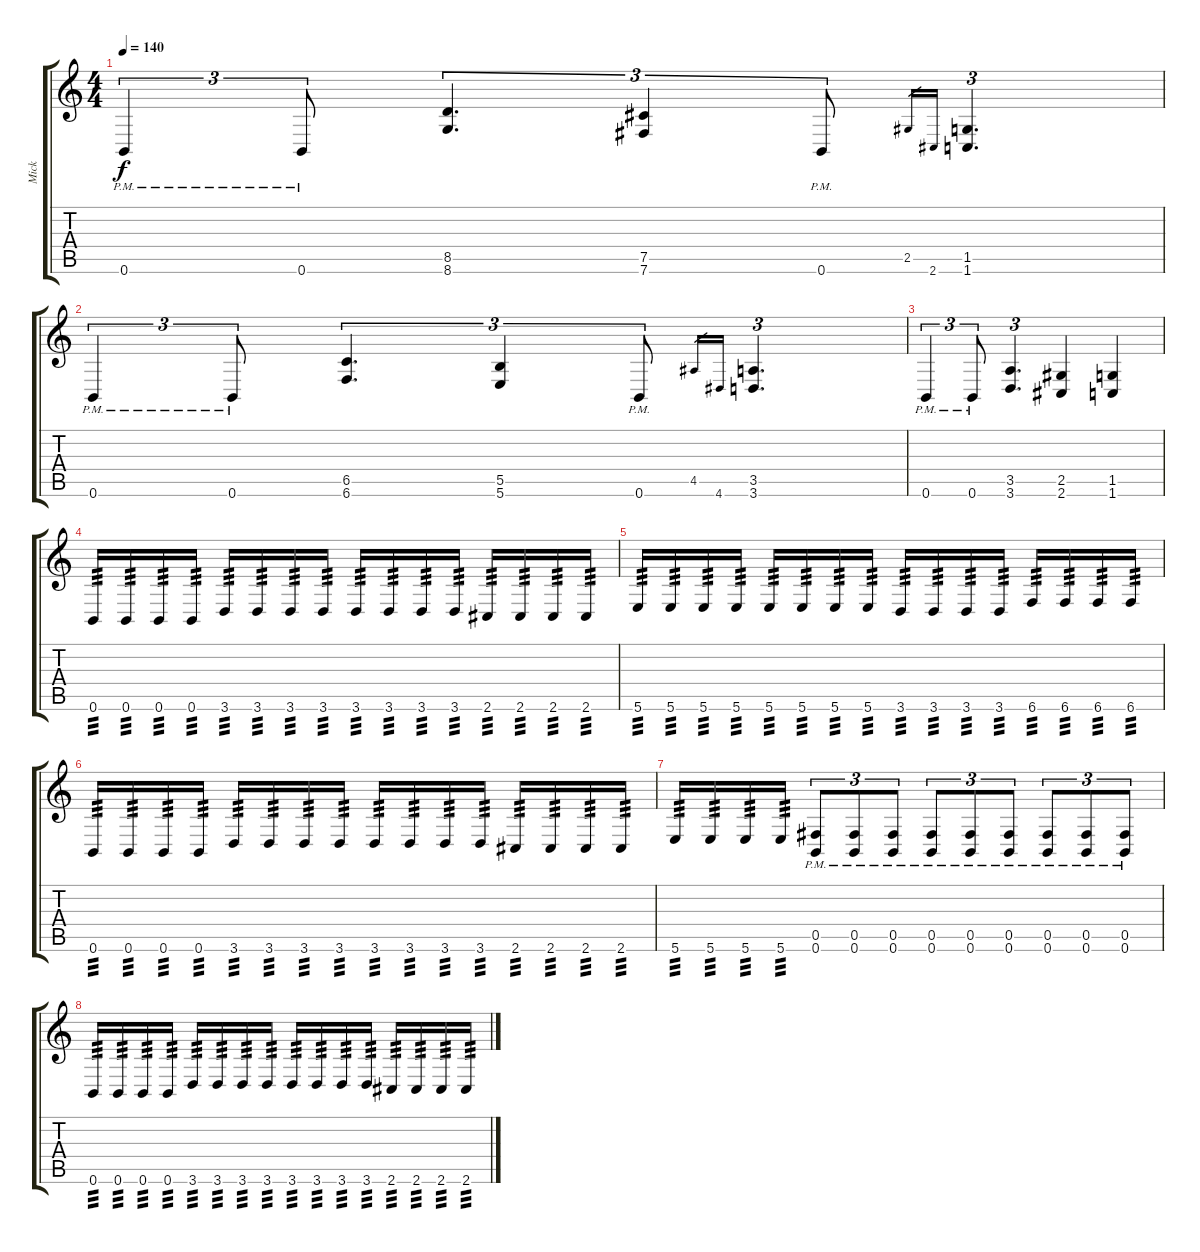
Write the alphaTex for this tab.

\track ("Mick" "Mick") {instrument distortionguitar}
\staff {score tabs}
\tuning (Db4 Ab3 E3 B2 Gb2 B1) {hide}
\ts (4 4)
\tempo 140
\clef g2
\ks c
0.6{pm}.4{tu (3 2) dy f} 0.6{pm}.8{tu (3 2)} (8.5 8.6).4{d tu (3 2)} (7.5 7.6).4{tu (3 2)} 0.6{pm}.8{tu (3 2)} 2.5.16{gr} 2.6.16{gr} (1.5 1.6).4{d tu (3 2)} |
0.6{pm}.4{tu (3 2)} 0.6{pm}.8{tu (3 2)} (6.5 6.6).4{d tu (3 2)} (5.5 5.6).4{tu (3 2)} 0.6{pm}.8{tu (3 2)} 4.5.16{gr} 4.6.16{gr} (3.5 3.6).4{d tu (3 2)} |
0.6{pm}.4{tu (3 2)} 0.6{pm}.8{tu (3 2)} (3.5 3.6).4{d tu (3 2)} (2.5 2.6).4 (1.5 1.6).4 |
0.6.16{tp 3} 0.6.16{tp 3} 0.6.16{tp 3} 0.6.16{tp 3} 3.6.16{tp 3} 3.6.16{tp 3} 3.6.16{tp 3} 3.6.16{tp 3} 3.6.16{tp 3} 3.6.16{tp 3} 3.6.16{tp 3} 3.6.16{tp 3} 2.6.16{tp 3} 2.6.16{tp 3} 2.6.16{tp 3} 2.6.16{tp 3} |
5.6.16{tp 3} 5.6.16{tp 3} 5.6.16{tp 3} 5.6.16{tp 3} 5.6.16{tp 3} 5.6.16{tp 3} 5.6.16{tp 3} 5.6.16{tp 3} 3.6.16{tp 3} 3.6.16{tp 3} 3.6.16{tp 3} 3.6.16{tp 3} 6.6.16{tp 3} 6.6.16{tp 3} 6.6.16{tp 3} 6.6.16{tp 3} |
0.6.16{tp 3} 0.6.16{tp 3} 0.6.16{tp 3} 0.6.16{tp 3} 3.6.16{tp 3} 3.6.16{tp 3} 3.6.16{tp 3} 3.6.16{tp 3} 3.6.16{tp 3} 3.6.16{tp 3} 3.6.16{tp 3} 3.6.16{tp 3} 2.6.16{tp 3} 2.6.16{tp 3} 2.6.16{tp 3} 2.6.16{tp 3} |
5.6.16{tp 3} 5.6.16{tp 3} 5.6.16{tp 3} 5.6.16{tp 3} (0.5{pm} 0.6{pm}).8{tu (3 2)} (0.5{pm} 0.6{pm}).8{tu (3 2)} (0.5{pm} 0.6{pm}).8{tu (3 2)} (0.5{pm} 0.6{pm}).8{tu (3 2)} (0.5{pm} 0.6{pm}).8{tu (3 2)} (0.5{pm} 0.6{pm}).8{tu (3 2)} (0.5{pm} 0.6{pm}).8{tu (3 2)} (0.5{pm} 0.6{pm}).8{tu (3 2)} (0.5{pm} 0.6{pm}).8{tu (3 2)} |
0.6.16{tp 3} 0.6.16{tp 3} 0.6.16{tp 3} 0.6.16{tp 3} 3.6.16{tp 3} 3.6.16{tp 3} 3.6.16{tp 3} 3.6.16{tp 3} 3.6.16{tp 3} 3.6.16{tp 3} 3.6.16{tp 3} 3.6.16{tp 3} 2.6.16{tp 3} 2.6.16{tp 3} 2.6.16{tp 3} 2.6.16{tp 3}
